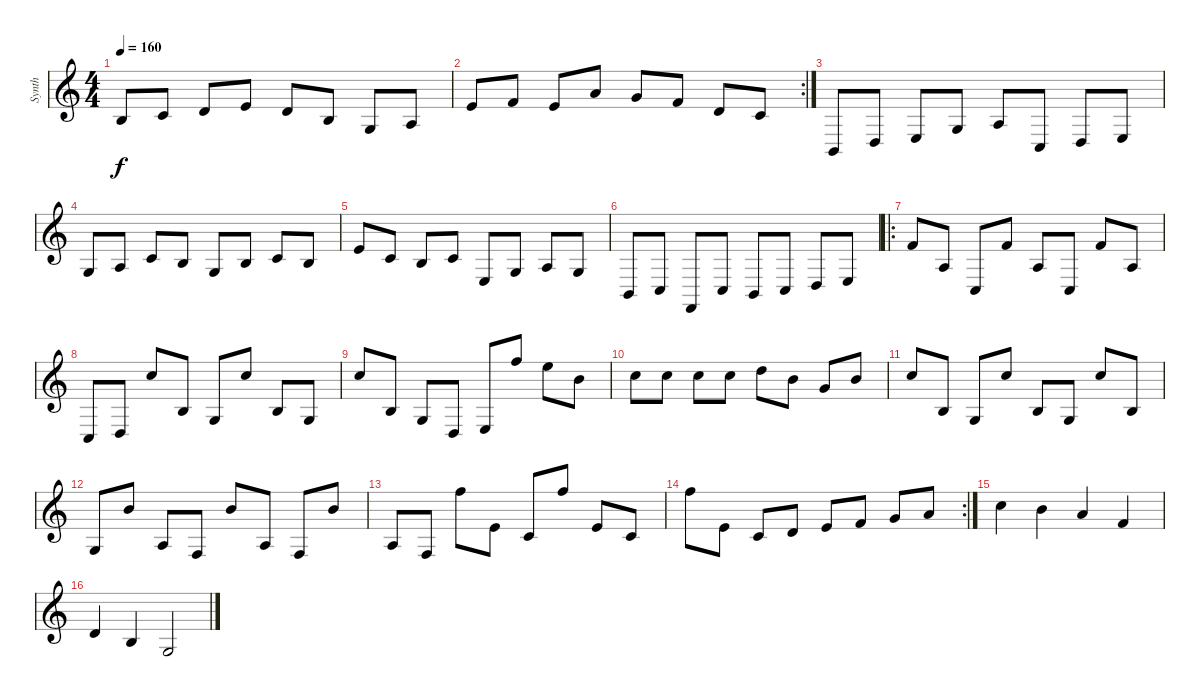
\track ("Synth" "Synth") {instrument acousticgrandpiano}
\staff {score}
\tuning (E4 B3 G3 D3 A2 E2) {hide}
\ts (4 4)
\tempo 160
\clef g2
\ks c
4.3.8{dy f} 5.3.8 7.3.8 9.3.8 7.3.8 4.3.8 0.3.8 2.3.8 |
\rc 2
9.3.8 10.3.8 9.3.8 14.3.8 12.3.8 10.3.8 7.3.8 5.3.8 |
2.5.8 0.4.8 2.4.8 0.3.8 2.3.8 3.5.8 0.4.8 2.4.8 |
0.3.8 2.3.8 5.3.8 4.3.8 5.4.8 4.3.8 5.3.8 4.3.8 |
9.3.8 5.3.8 4.3.8 5.3.8 2.4.8 0.3.8 2.3.8 0.3.8 |
2.5.8 3.5.8 1.6.8 3.5.8 2.5.8 3.5.8 5.5.8 7.5.8 |
\ro
6.2.8 7.4.8 8.6.8 6.2.8 7.4.8 8.6.8 6.2.8 7.4.8 |
8.6.8 10.6.8 8.1.8 9.4.8 10.5.8 8.1.8 9.4.8 10.5.8 |
8.1.8 9.4.8 10.5.8 10.6.8 12.6.8 13.1.8 12.1.8 12.2.8 |
13.2.8 13.2.8 13.2.8 13.2.8 15.2.8 16.3.8 17.4.8 16.3.8 |
8.1.8 9.4.8 10.5.8 8.1.8 9.4.8 10.5.8 8.1.8 9.4.8 |
10.5.8 7.1.8 7.4.8 8.5.8 7.1.8 7.4.8 8.5.8 7.1.8 |
7.4.8 8.5.8 13.1.8 14.4.8 15.5.8 13.1.8 14.4.8 15.5.8 |
\rc 2
13.1.8 14.4.8 15.5.8 17.5.8 19.5.8 20.5.8 22.5.8 24.5.8 |
8.1.4 7.1.4 5.1.4 1.1.4 |
3.2.4 4.3.4 5.4.2
